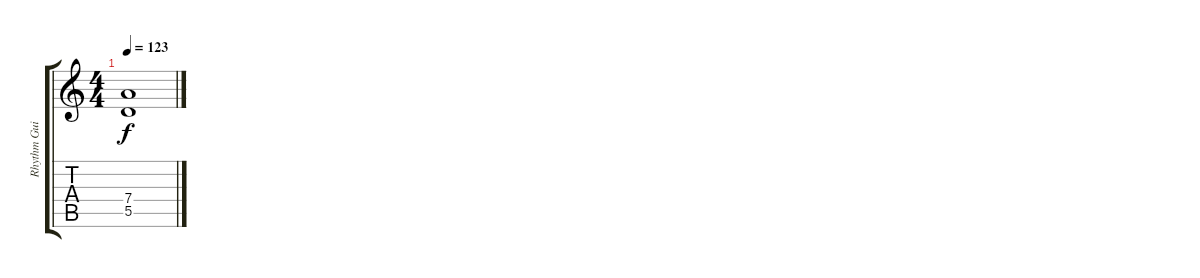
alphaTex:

\track ("Rhythm Guitar I" "Rhythm Gui") {instrument overdrivenguitar}
\staff {score tabs}
\tuning (E4 B3 G3 D3 A2 E2) {hide}
\ts (4 4)
\tempo 123
\clef g2
\ks c
(7.4{t} 5.5{t}).1{dy f}
